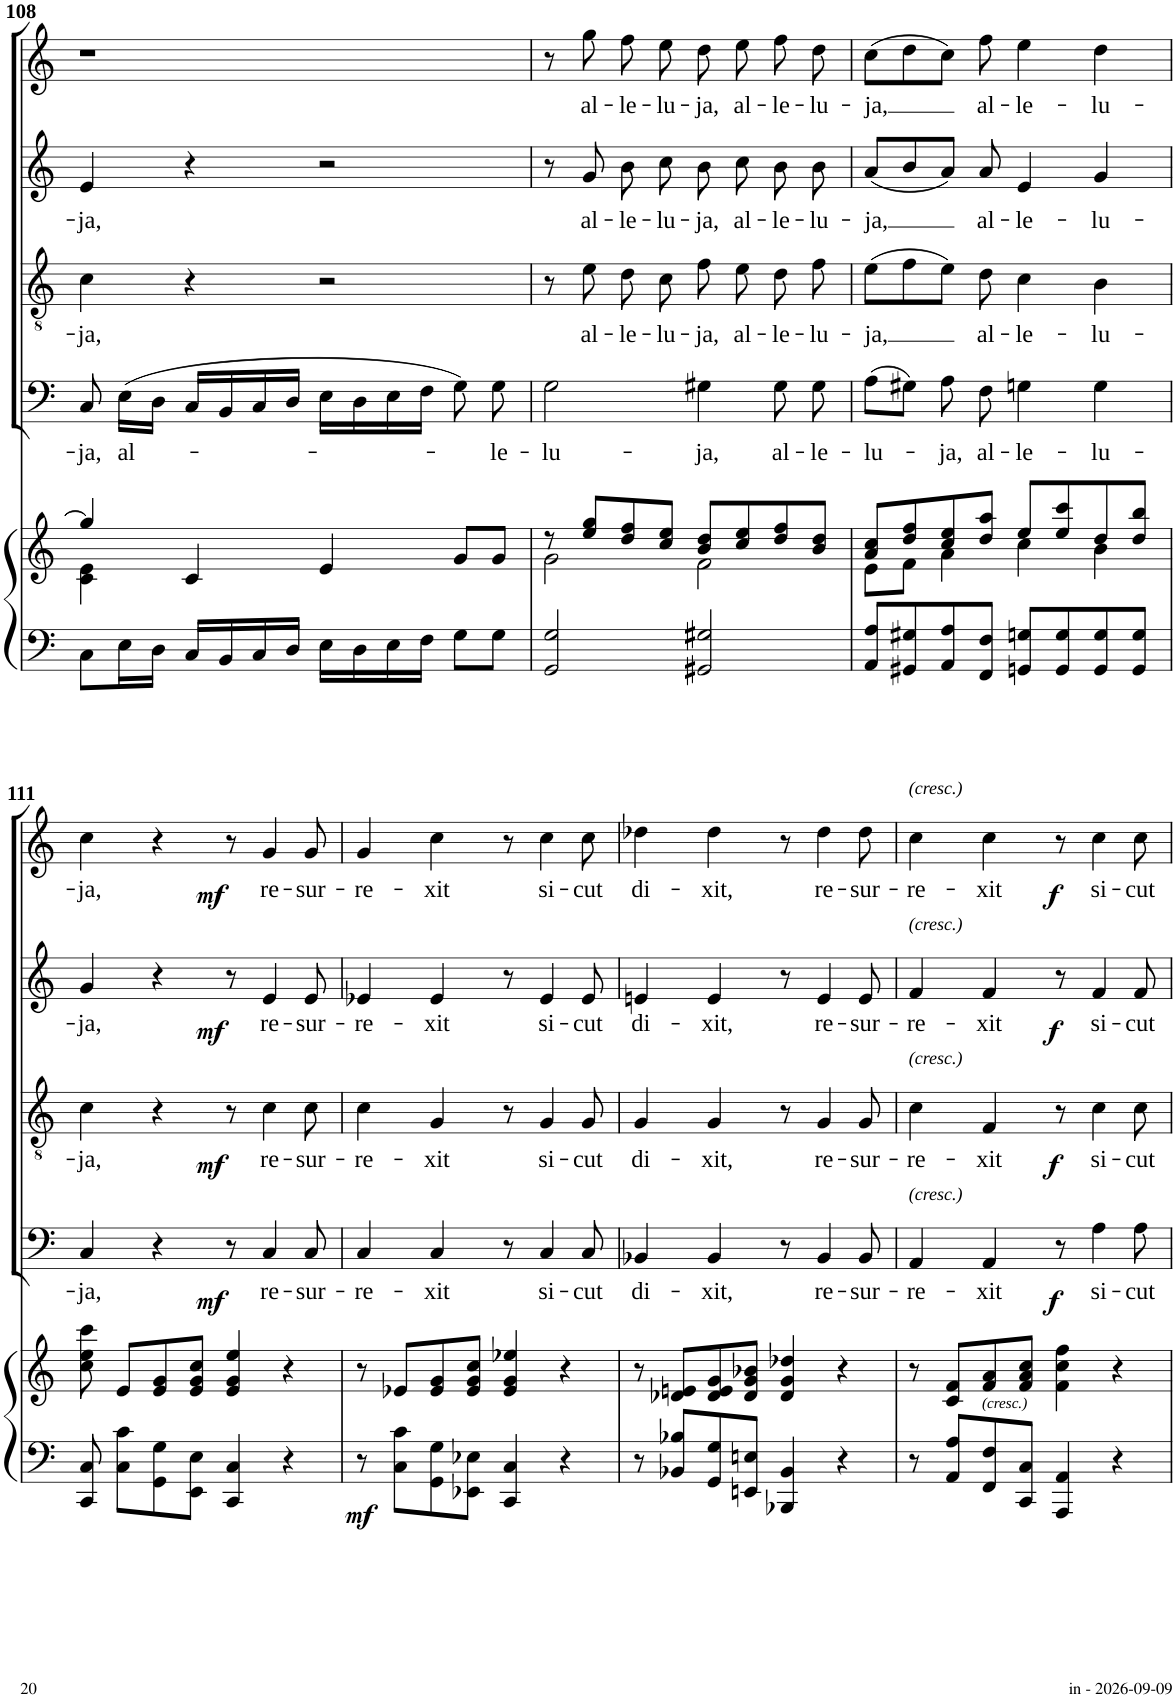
**kern	**kern	**dynam	**kern	**text	**dynam	**kern	**text	**dynam	**kern	**text	**dynam	**kern	**text	**dynam
*part5	*part5	*part5	*part4	*part4	*part4	*part3	*part3	*part3	*part2	*part2	*part2	*part1	*part1	*part1
*staff6	*staff5	*staff5/6	*staff4	*staff4	*staff4	*staff3	*staff3	*staff3	*staff2	*staff2	*staff2	*staff1	*staff1	*staff1
*I"Piano	*	*	*I"Bass	*	*	*I"Tenor	*	*	*I"Alto	*	*	*I"Soprano	*	*
*I'Pno	*	*	*	*	*	*	*	*	*	*	*	*	*	*
!!LO:PB:g=z
*clefF4	*clefG2	*	*clefF4	*	*	*clefGv2	*	*	*clefG2	*	*	*clefG2	*	*
*k[]	*k[]	*	*k[]	*	*	*k[]	*	*	*k[]	*	*	*k[]	*	*
*M4/4	*M4/4	*	*M4/4	*	*	*M4/4	*	*	*M4/4	*	*	*M4/4	*	*
*met(c)	*met(c)	*	*met(c)	*	*	*met(c)	*	*	*met(c)	*	*	*met(c)	*	*
=108	=108	=108	=108	=108	=108	=108	=108	=108	=108	=108	=108	=108	=108	=108
*	*^	*	*	*	*	*	*	*	*	*	*	*	*	*
!	!	!	!	!	!LO:LY:b	!	!	!LO:LY:b	!	!	!LO:LY:b	!	!	!	!
8C\L	4c\ 4e\	4gg/]	.	8C/	-ja,	.	4c\	-ja,	.	4e/	-ja,	.	1r	.	.
!	!	!	!	!	!LO:LY:b	!	!	!	!	!	!	!	!	!	!
16E\L	.	.	.	(16E\LL	al-	.	.	.	.	.	.	.	.	.	.
16D\JJ	.	.	.	16D\JJ	.	.	.	.	.	.	.	.	.	.	.
16C/LL	4c/	2.ryy	.	16C/LL	.	.	4r	.	.	4r	.	.	.	.	.
16BB/	.	.	.	16BB/	.	.	.	.	.	.	.	.	.	.	.
16C/	.	.	.	16C/	.	.	.	.	.	.	.	.	.	.	.
16D/JJ	.	.	.	16D/JJ	.	.	.	.	.	.	.	.	.	.	.
16E\LL	4e/	.	.	16E\LL	.	.	2r	.	.	2r	.	.	.	.	.
16D\	.	.	.	16D\	.	.	.	.	.	.	.	.	.	.	.
16E\	.	.	.	16E\	.	.	.	.	.	.	.	.	.	.	.
16F\JJ	.	.	.	16F\JJ	.	.	.	.	.	.	.	.	.	.	.
8G\L	8g/L	.	.	8G\)	.	.	.	.	.	.	.	.	.	.	.
!	!	!	!	!	!LO:LY:b	!	!	!	!	!	!	!	!	!	!
8G\J	8g/J	.	.	8G\	-le-	.	.	.	.	.	.	.	.	.	.
=109	=109	=109	=109	=109	=109	=109	=109	=109	=109	=109	=109	=109	=109	=109	=109
!	!	!	!	!	!LO:LY:b	!	!	!	!	!	!	!	!	!	!
2GG/ 2G/	8r	2g\	.	2G\	­lu-	.	8r	.	.	8r	.	.	8r	.	.
!	!	!	!	!	!	!	!	!LO:LY:b	!	!	!LO:LY:b	!	!	!LO:LY:b	!
.	8ee/ 8gg/L	.	.	.	.	.	8e\	al-	.	8g/	al-	.	8gg\	al-	.
!	!	!	!	!	!	!	!	!LO:LY:b	!	!	!LO:LY:b	!	!	!LO:LY:b	!
.	8dd/ 8ff/	.	.	.	.	.	8d\	-le-	.	8b\	-le-	.	8ff\	-le-	.
!	!	!	!	!	!	!	!	!LO:LY:b	!	!	!LO:LY:b	!	!	!LO:LY:b	!
.	8cc/ 8ee/J	.	.	.	.	.	8c\	-lu-	.	8cc\	-lu-	.	8ee\	-lu-	.
!	!	!	!	!	!LO:LY:b	!	!	!LO:LY:b	!	!	!LO:LY:b	!	!	!LO:LY:b	!
2GG#X/ 2G#X/	8b/ 8dd/L	2f\	.	4G#X\	-ja,	.	8f\	-ja,	.	8b\	-ja,	.	8dd\	-ja,	.
!	!	!	!	!	!	!	!	!LO:LY:b	!	!	!LO:LY:b	!	!	!LO:LY:b	!
.	8cc/ 8ee/	.	.	.	.	.	8e\	al-	.	8cc\	al-	.	8ee\	al-	.
!	!	!	!	!	!LO:LY:b	!	!	!LO:LY:b	!	!	!LO:LY:b	!	!	!LO:LY:b	!
.	8dd/ 8ff/	.	.	8G#\	al-	.	8d\	-le-	.	8b\	-le-	.	8ff\	-le-	.
!	!	!	!	!	!LO:LY:b	!	!	!LO:LY:b	!	!	!LO:LY:b	!	!	!LO:LY:b	!
.	8b/ 8dd/J	.	.	8G#\	-le-	.	8f\	-lu-	.	8b\	-lu-	.	8dd\	-lu-	.
=110	=110	=110	=110	=110	=110	=110	=110	=110	=110	=110	=110	=110	=110	=110	=110
!	!	!	!	!	!LO:LY:b	!	!	!LO:LY:b	!	!	!LO:LY:b	!	!	!LO:LY:b	!
8AA/ 8A/L	8a/ 8cc/L	8e\L	.	(8A\L	-lu-	.	(8e\L	-ja,	.	(8a/L	-ja,	.	(8cc\L	-ja,	.
8GG#X/ 8G#X/	8dd/ 8ff/	8f\J	.	8G#X\J)	.	.	8f\	.	.	8b/	.	.	8dd\	.	.
!	!	!	!	!	!LO:LY:b	!	!	!	!	!	!	!	!	!	!
8AA/ 8A/	8cc/ 8ee/	4a\	.	8A\	-ja,	.	8e\J)	.	.	8a/J)	.	.	8cc\J)	.	.
!	!	!	!	!	!LO:LY:b	!	!	!LO:LY:b	!	!	!LO:LY:b	!	!	!LO:LY:b	!
8FF/ 8F/J	8dd/ 8aa/J	.	.	8F\	al-	.	8d\	al-	.	8a/	al-	.	8ff\	al-	.
!	!	!	!	!	!LO:LY:b	!	!	!LO:LY:b	!	!	!LO:LY:b	!	!	!LO:LY:b	!
8GGn/ 8Gn/L	8ee/L	4cc\	.	4Gn\	-le-	.	4c\	-le-	.	4e/	-le-	.	4ee\	-le-	.
8GG/ 8G/	8ee/ 8ccc/	.	.	.	.	.	.	.	.	.	.	.	.	.	.
!	!	!	!	!	!LO:LY:b	!	!	!LO:LY:b	!	!	!LO:LY:b	!	!	!LO:LY:b	!
8GG/ 8G/	8dd/	4b\	.	4G\	-lu-	.	4B\	-lu-	.	4g/	-lu-	.	4dd\	-lu-	.
8GG/ 8G/J	8dd/ 8bb/J	.	.	.	.	.	.	.	.	.	.	.	.	.	.
*	*v	*v	*	*	*	*	*	*	*	*	*	*	*	*	*
!!LO:LB:g=z
=111	=111	=111	=111	=111	=111	=111	=111	=111	=111	=111	=111	=111	=111	=111
!	!	!	!	!LO:LY:b	!	!	!LO:LY:b	!	!	!LO:LY:b	!	!	!LO:LY:b	!
*	*	*	*^	*	*	*^	*	*	*^	*	*	*^	*	*
8CC/ 8C/	8cc\ 8ee\ 8ccc\	.	4C/	4..ryy	-ja,	.	4c\	4..ryy	-ja,	.	4g/	4..ryy	-ja,	.	4cc\	4..ryy	-ja,	.
8C\ 8c\L	8e/L	.	.	.	.	.	.	.	.	.	.	.	.	.	.	.	.	.
8GG\ 8G\	8e/ 8g/	.	4r	.	.	.	4r	.	.	.	4r	.	.	.	4r	.	.	.
8EE\ 8E\J	8e/ 8g/ 8cc/J	.	.	.	.	.	.	.	.	.	.	.	.	.	.	.	.	.
!	!	!	!	!	!	!LO:DY:b	!	!	!	!LO:DY:b	!	!	!	!LO:DY:b	!	!	!	!LO:DY:b
.	.	.	.	2ryy	.	mf	.	2ryy	.	mf	.	2ryy	.	mf	.	2ryy	.	mf
4CC/ 4C/	4e/ 4g/ 4ee/	.	8r	.	.	.	8r	.	.	.	8r	.	.	.	8r	.	.	.
!	!	!	!	!	!LO:LY:b	!	!	!	!LO:LY:b	!	!	!	!LO:LY:b	!	!	!	!LO:LY:b	!
.	.	.	4C/	.	re-	.	4c\	.	re-	.	4e/	.	re-	.	4g/	.	re-	.
4r	4r	.	.	.	.	.	.	.	.	.	.	.	.	.	.	.	.	.
!	!	!	!	!	!LO:LY:b	!	!	!	!LO:LY:b	!	!	!	!LO:LY:b	!	!	!	!LO:LY:b	!
.	.	.	8C/	.	-sur-	.	8c\	.	-sur-	.	8e/	.	-sur-	.	8g/	.	-sur-	.
.	.	.	.	16ryy	.	.	.	16ryy	.	.	.	16ryy	.	.	.	16ryy	.	.
=112	=112	=112	=112	=112	=112	=112	=112	=112	=112	=112	=112	=112	=112	=112	=112	=112	=112	=112
!	!	!LO:DY:b=2	!	!	!LO:LY:b	!	!	!	!LO:LY:b	!	!	!	!LO:LY:b	!	!	!	!LO:LY:b	!
*	*	*	*v	*v	*	*	*	*	*	*	*v	*v	*	*	*v	*v	*	*
*	*	*	*	*	*	*v	*v	*	*	*	*	*	*	*	*
8r	8r	mf	4C/	-re-	.	4c\	-re-	.	4e-X/	-re-	.	4g/	-re-	.
8C\ 8c\L	8e-X/L	.	.	.	.	.	.	.	.	.	.	.	.	.
!	!	!	!	!LO:LY:b	!	!	!LO:LY:b	!	!	!LO:LY:b	!	!	!LO:LY:b	!
8GG\ 8G\	8e-/ 8g/	.	4C/	-xit	.	4G/	-xit	.	4e-/	-xit	.	4cc\	-xit	.
8EE-X\ 8E-X\J	8e-/ 8g/ 8cc/J	.	.	.	.	.	.	.	.	.	.	.	.	.
4CC/ 4C/	4e-/ 4g/ 4ee-X/	.	8r	.	.	8r	.	.	8r	.	.	8r	.	.
!	!	!	!	!LO:LY:b	!	!	!LO:LY:b	!	!	!LO:LY:b	!	!	!LO:LY:b	!
.	.	.	4C/	si-	.	4G/	si-	.	4e-/	si-	.	4cc\	si-	.
4r	4r	.	.	.	.	.	.	.	.	.	.	.	.	.
!	!	!	!	!LO:LY:b	!	!	!LO:LY:b	!	!	!LO:LY:b	!	!	!LO:LY:b	!
.	.	.	8C/	-cut	.	8G/	-cut	.	8e-/	-cut	.	8cc\	-cut	.
=113	=113	=113	=113	=113	=113	=113	=113	=113	=113	=113	=113	=113	=113	=113
!	!	!	!	!LO:LY:b	!	!	!LO:LY:b	!	!	!LO:LY:b	!	!	!LO:LY:b	!
8r	8r	.	4BB-X/	di-	.	4G/	di-	.	4en/	di-	.	4dd-X\	di-	.
8BB-X/ 8B-X/L	8d-X/ 8en/L	.	.	.	.	.	.	.	.	.	.	.	.	.
!	!	!	!	!LO:LY:b	!	!	!LO:LY:b	!	!	!LO:LY:b	!	!	!LO:LY:b	!
8GG/ 8G/	8d-/ 8e/ 8g/	.	4BB-/	-xit,	.	4G/	-xit,	.	4e/	-xit,	.	4dd-\	-xit,	.
8EEn/ 8En/J	8d-/ 8g/ 8b-X/J	.	.	.	.	.	.	.	.	.	.	.	.	.
4BBB-X/ 4BB-/	4d-/ 4g/ 4dd-X/	.	8r	.	.	8r	.	.	8r	.	.	8r	.	.
!	!	!	!	!LO:LY:b	!	!	!LO:LY:b	!	!	!LO:LY:b	!	!	!LO:LY:b	!
.	.	.	4BB-/	re-	.	4G/	re-	.	4e/	re-	.	4dd-\	re-	.
4r	4r	.	.	.	.	.	.	.	.	.	.	.	.	.
!	!	!	!	!LO:LY:b	!	!	!LO:LY:b	!	!	!LO:LY:b	!	!	!LO:LY:b	!
.	.	.	8BB-/	-sur-	.	8G/	-sur-	.	8e/	-sur-	.	8dd-\	-sur-	.
=114	=114	=114	=114	=114	=114	=114	=114	=114	=114	=114	=114	=114	=114	=114
!	!	!	!	!	!	!	!	!	!	!	!	!LO:TX:a:i:t=(cresc.)	!	!
!	!	!	!	!	!	!	!	!	!LO:TX:a:i:t=(cresc.)	!	!	!	!	!
!	!	!	!	!	!	!LO:TX:a:i:t=(cresc.)	!	!	!	!	!	!	!	!
!	!	!	!LO:TX:a:i:t=(cresc.)	!	!	!	!	!	!	!	!	!	!	!
!	!	!	!	!LO:LY:b	!	!	!LO:LY:b	!	!	!LO:LY:b	!	!	!LO:LY:b	!
*	*	*	*^	*	*	*^	*	*	*^	*	*	*^	*	*
8r	8r	.	4AA/	4...ryy	-re-	.	4c\	4...ryy	-re-	.	4f/	4...ryy	-re-	.	4cc\	4...ryy	-re-	.
8AA/ 8A/L	8c/ 8f/L	.	.	.	.	.	.	.	.	.	.	.	.	.	.	.	.	.
!LO:TX:a:i:t=(cresc.)	!	!	!	!	!	!	!	!	!	!	!	!	!	!	!	!	!	!
!	!	!	!	!	!LO:LY:b	!	!	!	!LO:LY:b	!	!	!	!LO:LY:b	!	!	!	!LO:LY:b	!
8FF/ 8F/	8f/ 8a/	.	4AA/	.	-xit	.	4F/	.	-xit	.	4f/	.	-xit	.	4cc\	.	-xit	.
8CC/ 8C/J	8f/ 8a/ 8cc/J	.	.	.	.	.	.	.	.	.	.	.	.	.	.	.	.	.
!	!	!	!	!	!	!LO:DY:b	!	!	!	!LO:DY:b	!	!	!	!LO:DY:b	!	!	!	!LO:DY:b
.	.	.	.	2ryy	.	f	.	2ryy	.	f	.	2ryy	.	f	.	2ryy	.	f
4AAA/ 4AA/	4f\ 4cc\ 4ff\	.	8r	.	.	.	8r	.	.	.	8r	.	.	.	8r	.	.	.
!	!	!	!	!	!LO:LY:b	!	!	!	!LO:LY:b	!	!	!	!LO:LY:b	!	!	!	!LO:LY:b	!
.	.	.	4A\	.	si-	.	4c\	.	si-	.	4f/	.	si-	.	4cc\	.	si-	.
4r	4r	.	.	.	.	.	.	.	.	.	.	.	.	.	.	.	.	.
!	!	!	!	!	!LO:LY:b	!	!	!	!LO:LY:b	!	!	!	!LO:LY:b	!	!	!	!LO:LY:b	!
.	.	.	8A\	.	-cut	.	8c\	.	-cut	.	8f/	.	-cut	.	8cc\	.	-cut	.
.	.	.	.	32ryy	.	.	.	32ryy	.	.	.	32ryy	.	.	.	32ryy	.	.
*	*	*	*v	*v	*	*	*	*	*	*	*v	*v	*	*	*v	*v	*	*
*	*	*	*	*	*	*v	*v	*	*	*	*	*	*	*	*
=	=	=	=	=	=	=	=	=	=	=	=	=	=	=
*-	*-	*-	*-	*-	*-	*-	*-	*-	*-	*-	*-	*-	*-	*-
